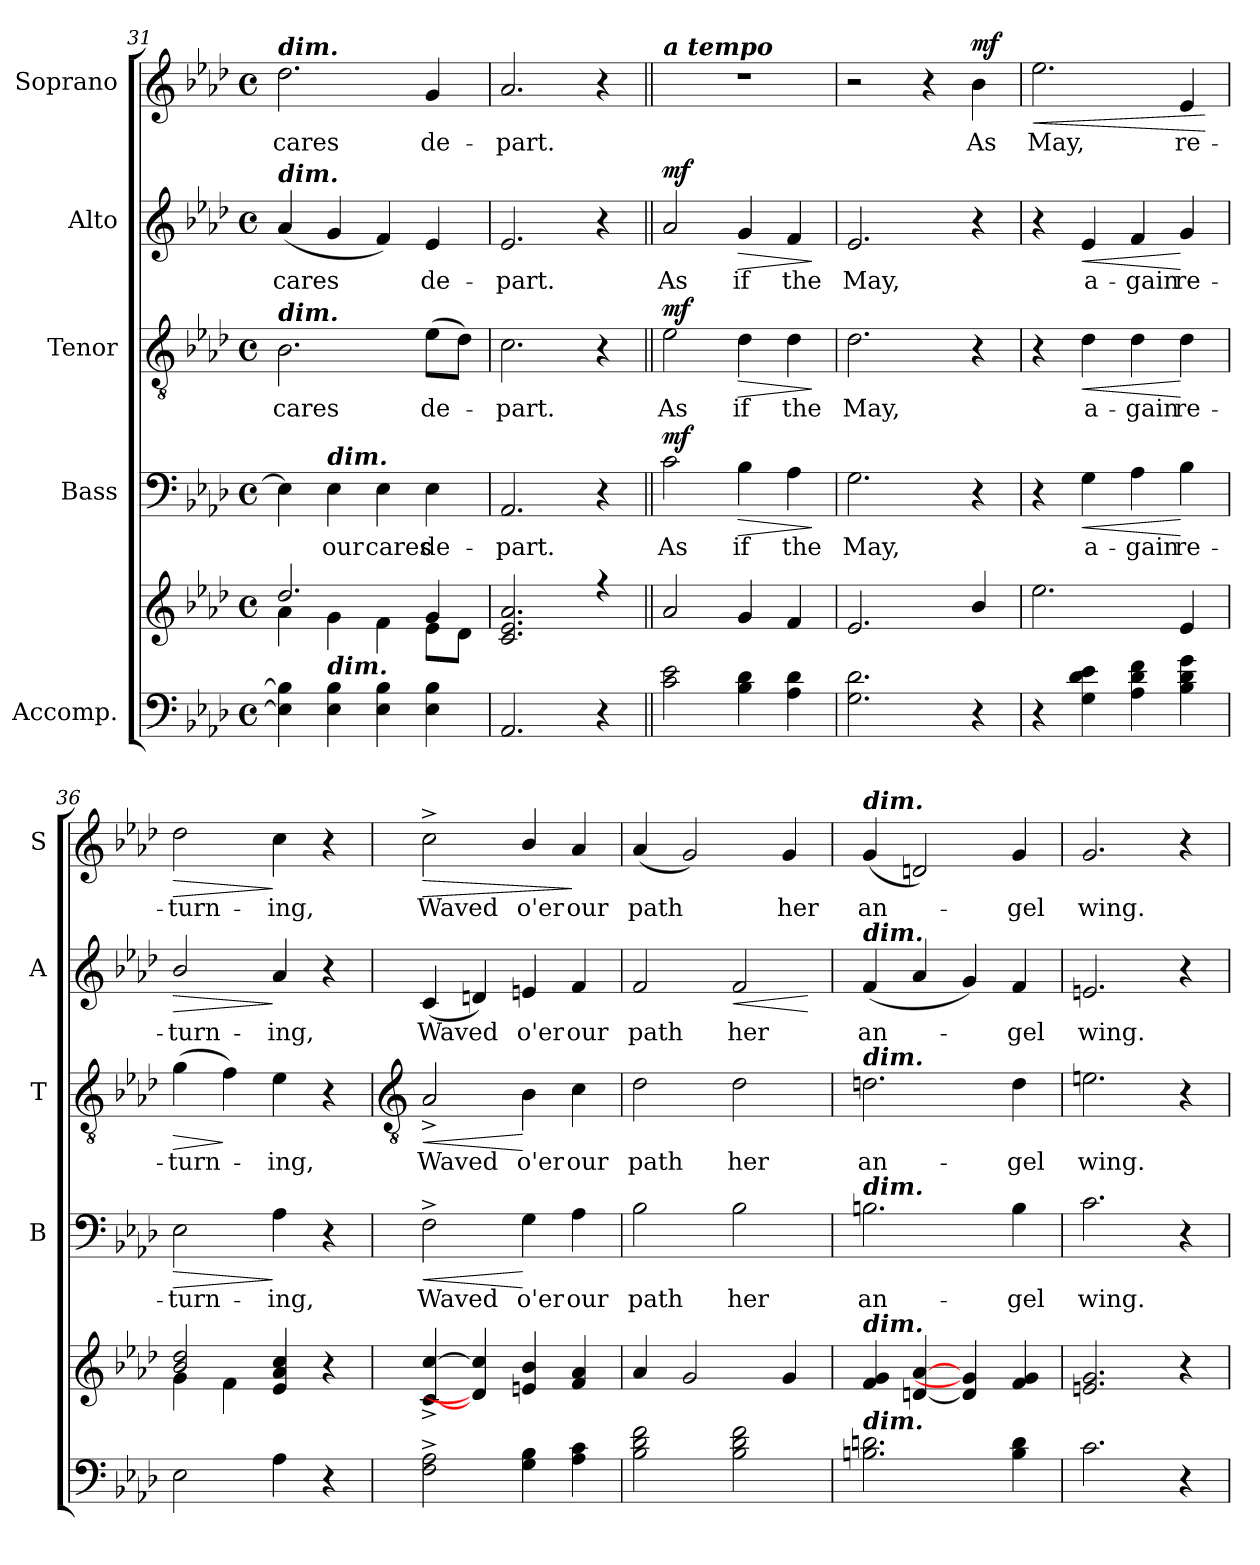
**kern	**kern	**dynam	**kern	**text	**dynam	**kern	**text	**dynam	**kern	**text	**dynam	**kern	**text	**dynam
*part5	*part5	*part5	*part4	*part4	*part4	*part3	*part3	*part3	*part2	*part2	*part2	*part1	*part1	*part1
*staff6	*staff5	*staff5/6	*staff4	*staff4	*staff4	*staff3	*staff3	*staff3	*staff2	*staff2	*staff2	*staff1	*staff1	*staff1
*I"Accomp.	*	*	*I"Bass	*	*	*I"Tenor	*	*	*I"Alto	*	*	*I"Soprano	*	*
*	*	*	*I'B	*	*	*I'T	*	*	*I'A	*	*	*I'S	*	*
!!LO:LB:g=z
*clefF4	*clefG2	*	*clefF4	*	*	*clefGv2	*	*	*clefG2	*	*	*clefG2	*	*
*k[b-e-a-d-]	*k[b-e-a-d-]	*	*k[b-e-a-d-]	*	*	*k[b-e-a-d-]	*	*	*k[b-e-a-d-]	*	*	*k[b-e-a-d-]	*	*
*A-:	*A-:	*	*A-:	*	*	*A-:	*	*	*A-:	*	*	*A-:	*	*
*M4/4	*M4/4	*	*M4/4	*	*	*M4/4	*	*	*M4/4	*	*	*M4/4	*	*
*met(c)	*met(c)	*	*met(c)	*	*	*met(c)	*	*	*met(c)	*	*	*met(c)	*	*
=31	=31	=31	=31	=31	=31	=31	=31	=31	=31	=31	=31	=31	=31	=31
*	*^	*	*	*	*	*	*	*	*	*	*	*	*	*
!	!	!	!	!	!	!	!	!	!	!	!	!	!LO:TX:a:Bi:t=dim.	!	!
!	!	!	!	!	!	!	!	!	!	!LO:TX:a:Bi:t=dim.	!	!	!	!	!
!	!	!	!	!	!	!	!LO:TX:a:Bi:t=dim.	!	!	!	!	!	!	!	!
!	!	!	!	!	!	!	!	!LO:LY:b	!	!	!LO:LY:b	!	!	!LO:LY:b	!
4E-] 4B-]	2.dd-/	4a-\	.	4E-]	.	.	2.B-	cares	.	(<4a-	cares	.	2.dd-	cares	.
!	!	!	!	!LO:TX:a:Bi:t=dim.	!	!	!	!	!	!	!	!	!	!	!
!LO:TX:a:Bi:t=dim.	!	!	!	!	!	!	!	!	!	!	!	!	!	!	!
!	!	!	!	!	!LO:LY:b	!	!	!	!	!	!	!	!	!	!
4E- 4B-	.	4g\	.	4E-	our	.	.	.	.	4g	.	.	.	.	.
!	!	!	!	!	!LO:LY:b	!	!	!	!	!	!	!	!	!	!
4E- 4B-	.	4f\	.	4E-	cares	.	.	.	.	4f)	.	.	.	.	.
!	!	!	!	!	!LO:LY:b	!	!	!LO:LY:b	!	!	!LO:LY:b	!	!	!LO:LY:b	!
4E- 4B-	4g	8e-\L	.	4E-	de-	.	(>8e-L	de-	.	4e-	de-	.	4g	de-	.
.	.	8d-\J	.	.	.	.	8d-J)	.	.	.	.	.	.	.	.
=32	=32	=32	=32	=32	=32	=32	=32	=32	=32	=32	=32	=32	=32	=32	=32
!	!	!	!	!	!LO:LY:b	!	!	!LO:LY:b	!	!	!LO:LY:b	!	!	!LO:LY:b	!
2.AA-	2.c 2.e- 2.a-	1ryy	.	2.AA-	-part.	.	2.c	part.	.	2.e-	-part.	.	2.a-	-part.	.
4r	4r	.	.	4r	.	.	4r	.	.	4r	.	.	4r	.	.
=33||	=33||	=33||	=33||	=33||	=33||	=33||	=33||	=33||	=33||	=33||	=33||	=33||	=33||	=33||	=33||
!	!	!	!	!	!	!	!	!	!	!	!	!	!LO:TX:a:Bi:t=a tempo	!	!
!	!	!	!LO:DY:b	!	!LO:LY:b	!LO:DY:b	!	!LO:LY:b	!LO:DY:b	!	!LO:LY:b	!LO:DY:b	!	!	!
2c 2e-	2a-	1ryy	mf	2c	As	mf	2e-	As	mf	2a-	As	mf	1r	.	.
!	!	!	!	!	!LO:LY:b	!LO:HP:b	!	!LO:LY:b	!LO:HP:b	!	!LO:LY:b	!LO:HP:b	!	!	!
4B- 4d-	4g	.	.	4B-	if	>	4d-	if	>	4g	if	>	.	.	.
!	!	!	!	!	!LO:LY:b	!	!	!LO:LY:b	!	!	!LO:LY:b	!	!	!	!
4A- 4d-	4f	.	.	4A-	the	.	4d-	the	.	4f	the	.	.	.	.
*	*v	*v	*	*	*	*	*	*	*	*	*	*	*	*	*
.	.	.	.	.	]	.	.	]	.	.	]	.	.	.
=34	=34	=34	=34	=34	=34	=34	=34	=34	=34	=34	=34	=34	=34	=34
*	*^	*	*	*	*	*	*	*	*	*	*	*	*	*
!	!	!	!	!	!LO:LY:b	!	!	!LO:LY:b	!	!	!LO:LY:b	!	!	!	!
2.G 2.d-	2.e-	1ryy	.	2.G	May,	.	2.d-	May,	.	2.e-	May,	.	2r	.	.
.	.	.	.	.	.	.	.	.	.	.	.	.	4r	.	.
!	!	!	!	!	!	!	!	!	!	!	!	!	!	!LO:LY:b	!LO:DY:b
4r	4b-	.	.	4r	.	.	4r	.	.	4r	.	.	4b-	As	mf
=35	=35	=35	=35	=35	=35	=35	=35	=35	=35	=35	=35	=35	=35	=35	=35
!	!	!	!	!	!	!	!	!	!	!	!	!	!	!LO:LY:b	!LO:HP:b
4r	2.ee-\	1ryy	.	4r	.	.	4r	.	.	4r	.	.	2.ee-	May,	<
!	!	!	!	!	!LO:LY:b	!LO:HP:b	!	!LO:LY:b	!LO:HP:b	!	!LO:LY:b	!LO:HP:b	!	!	!
4G 4d- 4e-	.	.	.	4G	a-	<	4d-	a-	<	4e-	a-	<	.	.	.
!	!	!	!	!	!LO:LY:b	!	!	!LO:LY:b	!	!	!LO:LY:b	!	!	!	!
4A- 4d- 4f	.	.	.	4A-	-gain	.	4d-	-gain	.	4f	-gain	.	.	.	.
!	!	!	!	!	!LO:LY:b	!	!	!LO:LY:b	!	!	!LO:LY:b	!	!	!LO:LY:b	!
4B- 4d- 4g	4e-	.	.	4B-	re-	[	4d-	re-	[	4g	re-	[	4e-	re-	.
*	*v	*v	*	*	*	*	*	*	*	*	*	*	*	*	*
.	.	.	.	.	.	.	.	.	.	.	.	.	.	[
=36	=36	=36	=36	=36	=36	=36	=36	=36	=36	=36	=36	=36	=36	=36
*	*^	*	*	*	*	*	*	*	*	*	*	*	*	*
!	!	!	!	!	!LO:LY:b	!LO:HP:b	!	!LO:LY:b	!LO:HP:b	!	!LO:LY:b	!LO:HP:b	!	!LO:LY:b	!LO:HP:b
2E-	2b-/ 2dd-/	4g\	.	2E-	-turn-	>	(>4g	-turn-	>	2b-/	-turn-	>	2dd-	-turn-	>
.	.	4f\	.	.	.	.	4f)	.	]	.	.	.	.	.	.
!	!	!	!	!	!LO:LY:b	!	!	!LO:LY:b	!	!	!LO:LY:b	!	!	!LO:LY:b	!
4A-	4e- 4a- 4cc	2ryy	.	4A-	-ing,	]	4e-	ing,	.	4a-	-ing,	]	4cc	-ing,	]
4r	4r	.	.	4r	.	.	4r	.	.	4r	.	.	4r	.	.
*	*v	*v	*	*	*	*	*	*	*	*	*	*	*	*	*
!!LO:LB:g=z
=37	=37	=37	=37	=37	=37	=37	=37	=37	=37	=37	=37	=37	=37	=37
*	*	*	*	*	*	*clefGv2	*	*	*	*	*	*	*	*
!	!	!	!	!LO:LY:b	!LO:HP:b	!	!LO:LY:b	!LO:HP:b	!	!LO:LY:b	!	!	!LO:LY:b	!LO:HP:b
2F^ 2A-^	[4c^ [4cc^	.	2F^	Waved	<	2A-^	Waved	<	(<4c	Waved	.	2cc^	Waved	>
.	4d] 4cc]	.	.	.	.	.	.	.	4dn)	.	.	.	.	.
!	!	!	!	!LO:LY:b	!	!	!LO:LY:b	!	!	!LO:LY:b	!	!	!LO:LY:b	!
4G 4B-	4en/ 4b-/	.	4G	o'er	[	4B-	o'er	[	4en	o'er	.	4b-/	o'er	.
!	!	!	!	!LO:LY:b	!	!	!LO:LY:b	!	!	!LO:LY:b	!	!	!LO:LY:b	!
4A- 4c	4f 4a-	.	4A-	our	.	4c	our	.	4f	our	.	4a-	our	]
=38	=38	=38	=38	=38	=38	=38	=38	=38	=38	=38	=38	=38	=38	=38
!	!	!	!	!LO:LY:b	!	!	!LO:LY:b	!	!	!LO:LY:b	!	!	!LO:LY:b	!
2B- 2d- 2f	4a-	.	2B-	path	.	2d-	path	.	2f	path	.	(<4a-	path	.
.	2g	.	.	.	.	.	.	.	.	.	.	2g)	.	.
!	!	!	!	!LO:LY:b	!	!	!LO:LY:b	!	!	!LO:LY:b	!LO:HP:b	!	!	!
2B- 2d- 2f	.	.	2B-	her	.	2d-	her	.	2f	her	<	.	.	.
!	!	!	!	!	!	!	!	!	!	!	!	!	!LO:LY:b	!
.	4g	.	.	.	.	.	.	.	.	.	.	4g	her	.
.	.	.	.	.	.	.	.	.	.	.	[	.	.	.
=39	=39	=39	=39	=39	=39	=39	=39	=39	=39	=39	=39	=39	=39	=39
!	!	!	!	!	!	!	!	!	!	!	!	!LO:TX:a:Bi:t=dim.	!	!
!	!	!	!	!	!	!	!	!	!LO:TX:a:Bi:t=dim.	!	!	!	!	!
!	!	!	!	!	!	!LO:TX:a:Bi:t=dim.	!	!	!	!	!	!	!	!
!	!	!	!LO:TX:a:Bi:t=dim.	!	!	!	!	!	!	!	!	!	!	!
!	!LO:TX:a:Bi:t=dim.	!	!	!	!	!	!	!	!	!	!	!	!	!
!LO:TX:a:Bi:t=dim.	!	!	!	!	!	!	!	!	!	!	!	!	!	!
!	!	!	!	!LO:LY:b	!	!	!LO:LY:b	!	!	!LO:LY:b	!	!	!LO:LY:b	!
2.Bn 2.dn	4f 4g	.	2.Bn	an-	.	2.dn	an-	.	(<4f	an-	.	(<4g	an-	.
.	[4dn [4a-	.	.	.	.	.	.	.	4a-	.	.	2dn)	.	.
.	4d] 4g]	.	.	.	.	.	.	.	4g)	.	.	.	.	.
!	!	!	!	!LO:LY:b	!	!	!LO:LY:b	!	!	!LO:LY:b	!	!	!LO:LY:b	!
4B 4d	4f 4g	.	4B	-gel	.	4d	-gel	.	4f	gel	.	4g	gel	.
=40	=40	=40	=40	=40	=40	=40	=40	=40	=40	=40	=40	=40	=40	=40
!	!	!	!	!LO:LY:b	!	!	!LO:LY:b	!	!	!LO:LY:b	!	!	!LO:LY:b	!
2.c	2.en 2.g	.	2.c	wing.	.	2.en	wing.	.	2.en	wing.	.	2.g	wing.	.
4r	4r	.	4r	.	.	4r	.	.	4r	.	.	4r	.	.
=	=	=	=	=	=	=	=	=	=	=	=	=	=	=
*-	*-	*-	*-	*-	*-	*-	*-	*-	*-	*-	*-	*-	*-	*-
